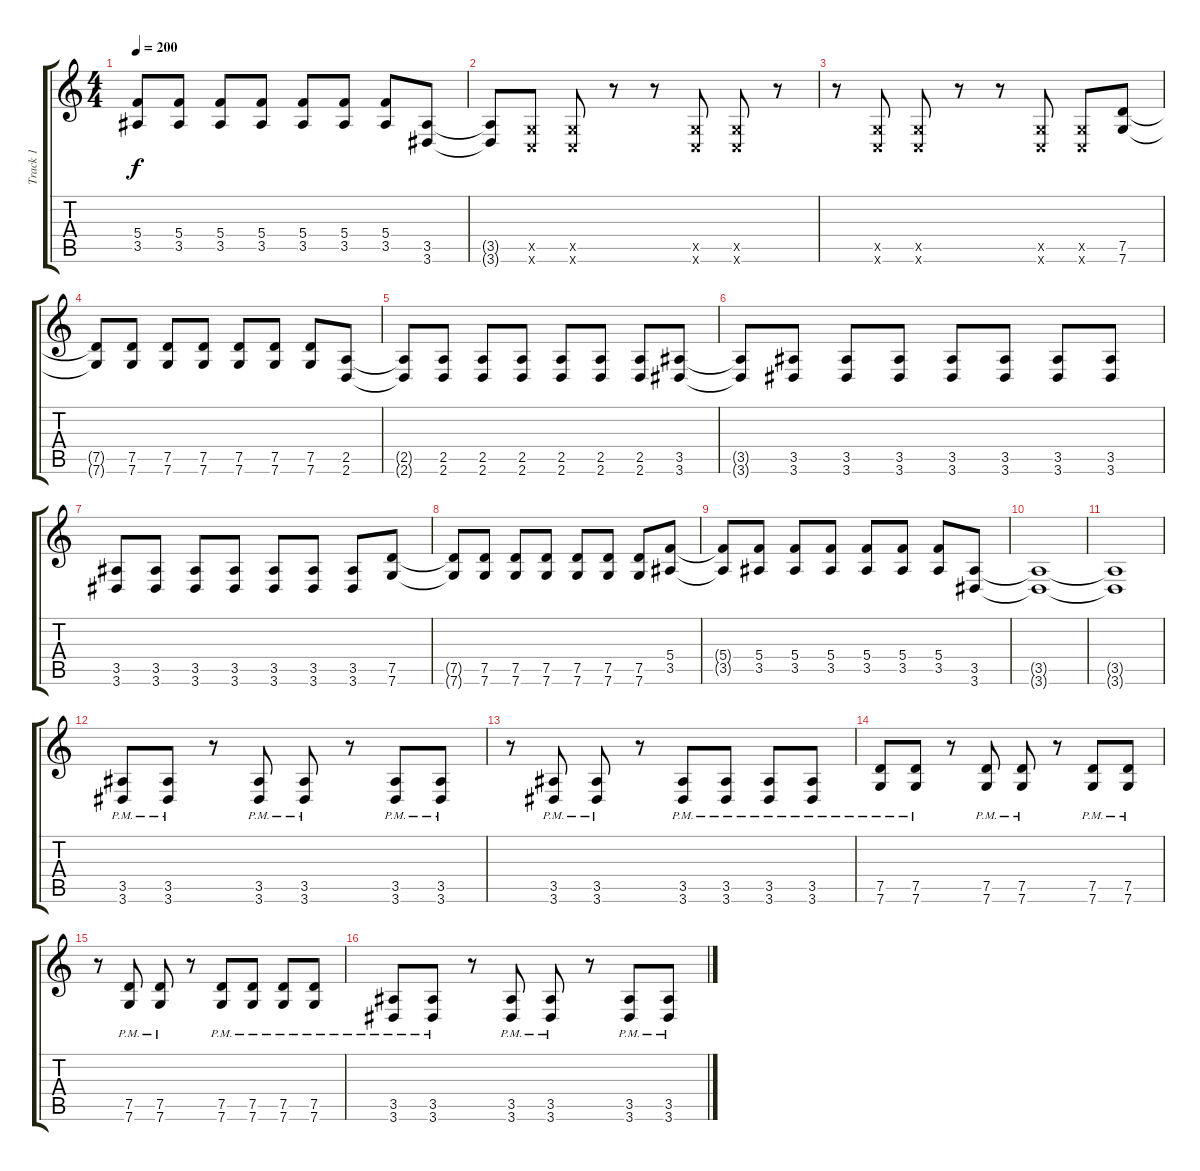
\track ("Track 1" "Track 1") {instrument distortionguitar}
\staff {score tabs}
\tuning (D4 A3 F3 C3 G2 C2) {hide}
\ts (4 4)
\tempo 200
\clef g2
\ks c
(5.4{t} 3.5{t}).8{dy f} (5.4 3.5).8 (5.4 3.5).8 (5.4 3.5).8 (5.4 3.5).8 (5.4 3.5).8 (5.4 3.5).8 (3.5 3.6).8 |
(3.5{t} 3.6{t}).8 (0.5{x} 0.6{x}).8 (0.5{x} 0.6{x}).8 r.8 r.8 (0.5{x} 0.6{x}).8 (0.5{x} 0.6{x}).8 r.8 |
r.8 (0.5{x} 0.6{x}).8 (0.5{x} 0.6{x}).8 r.8 r.8 (0.5{x} 0.6{x}).8 (0.5{x} 0.6{x}).8 (7.5 7.6).8 |
(7.5{t} 7.6{t}).8 (7.5 7.6).8 (7.5 7.6).8 (7.5 7.6).8 (7.5 7.6).8 (7.5 7.6).8 (7.5 7.6).8 (2.5 2.6).8 |
(2.5{t} 2.6{t}).8 (2.5 2.6).8 (2.5 2.6).8 (2.5 2.6).8 (2.5 2.6).8 (2.5 2.6).8 (2.5 2.6).8 (3.5 3.6).8 |
(3.5{t} 3.6{t}).8 (3.5 3.6).8 (3.5 3.6).8 (3.5 3.6).8 (3.5 3.6).8 (3.5 3.6).8 (3.5 3.6).8 (3.5 3.6).8 |
(3.5 3.6).8 (3.5 3.6).8 (3.5 3.6).8 (3.5 3.6).8 (3.5 3.6).8 (3.5 3.6).8 (3.5 3.6).8 (7.5 7.6).8 |
(7.5{t} 7.6{t}).8 (7.5 7.6).8 (7.5 7.6).8 (7.5 7.6).8 (7.5 7.6).8 (7.5 7.6).8 (7.5 7.6).8 (5.4 3.5).8 |
(5.4{t} 3.5{t}).8 (5.4 3.5).8 (5.4 3.5).8 (5.4 3.5).8 (5.4 3.5).8 (5.4 3.5).8 (5.4 3.5).8 (3.5 3.6).8 |
(3.5{t} 3.6{t}).1 |
(3.5{t} 3.6{t}).1 |
(3.5{pm} 3.6{pm}).8 (3.5{pm} 3.6{pm}).8 r.8 (3.5{pm} 3.6{pm}).8 (3.5{pm} 3.6{pm}).8 r.8 (3.5{pm} 3.6{pm}).8 (3.5{pm} 3.6{pm}).8 |
r.8 (3.5{pm} 3.6{pm}).8 (3.5{pm} 3.6{pm}).8 r.8 (3.5{pm} 3.6{pm}).8 (3.5{pm} 3.6{pm}).8 (3.5{pm} 3.6{pm}).8 (3.5{pm} 3.6{pm}).8 |
(7.5{pm} 7.6{pm}).8 (7.5{pm} 7.6{pm}).8 r.8 (7.5{pm} 7.6{pm}).8 (7.5{pm} 7.6{pm}).8 r.8 (7.5{pm} 7.6{pm}).8 (7.5{pm} 7.6{pm}).8 |
r.8 (7.5{pm} 7.6{pm}).8 (7.5{pm} 7.6{pm}).8 r.8 (7.5{pm} 7.6{pm}).8 (7.5{pm} 7.6{pm}).8 (7.5{pm} 7.6{pm}).8 (7.5{pm} 7.6{pm}).8 |
(3.5{pm} 3.6{pm}).8 (3.5{pm} 3.6{pm}).8 r.8 (3.5{pm} 3.6{pm}).8 (3.5{pm} 3.6{pm}).8 r.8 (3.5{pm} 3.6{pm}).8 (3.5{pm} 3.6{pm}).8
